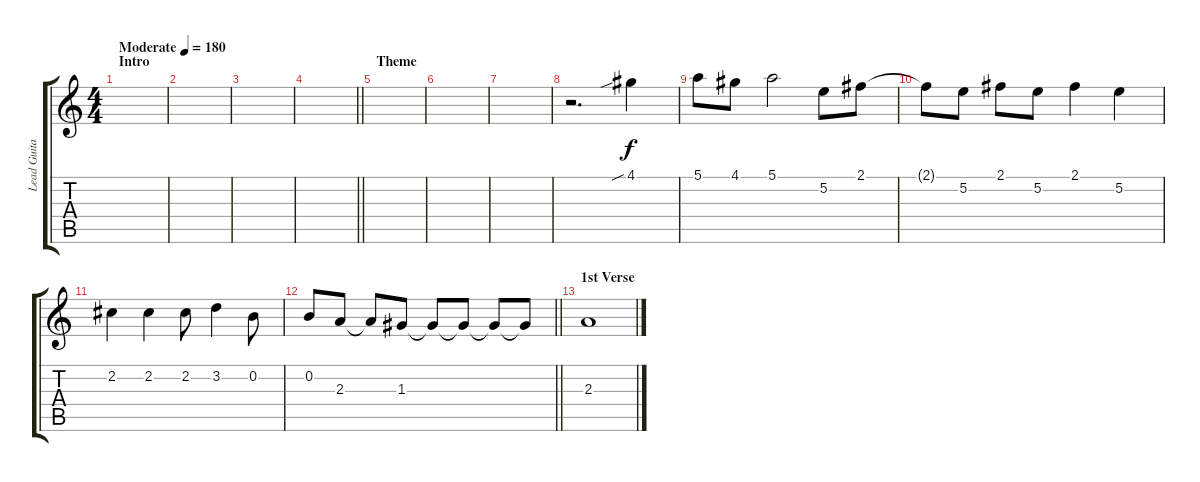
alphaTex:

\track ("Lead Guitar 1" "Lead Guita") {instrument overdrivenguitar}
\staff {score tabs}
\tuning (E4 B3 G3 D3 A2 D2) {hide}
\ts (4 4)
\section ("" "Intro")
\tempo (180 "Moderate")
\clef g2
\ks c
|
|
|
\barLineRight lightlight
|
\section ("" "Theme")
|
|
|
r.2{d} 4.1{sib}.4 |
5.1.8 4.1.8 5.1.2 5.2.8 2.1.8 |
2.1{t}.8 5.2.8 2.1.8 5.2.8 2.1.4 5.2.4 |
2.2.4 2.2.4 2.2.8 3.2.4 0.2.8 |
\barLineRight lightlight
0.2.8 2.3.8 2.3{t}.8 1.3.8 1.3{t}.8 1.3{t}.8 1.3{t}.8 1.3{t}.8 |
\section ("" "1st Verse")
2.3.1
